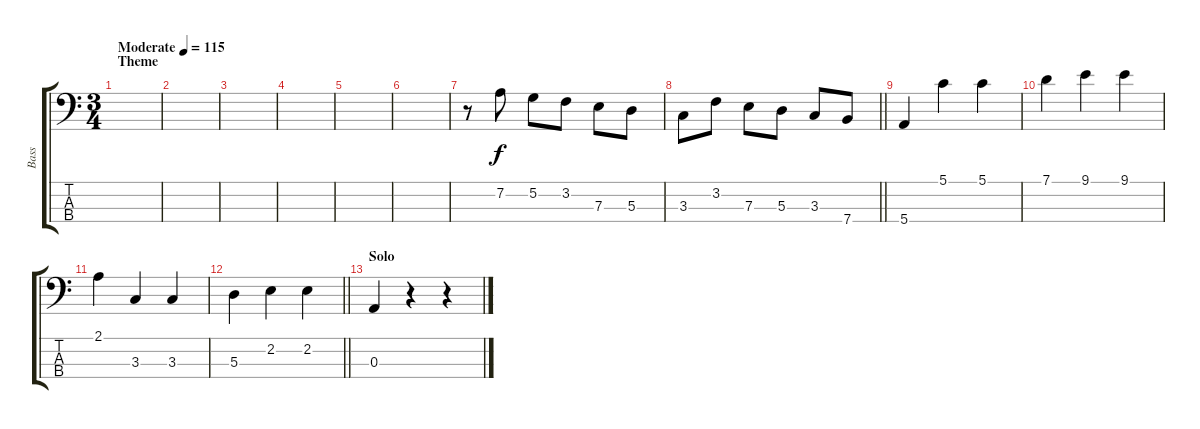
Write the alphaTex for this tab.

\track ("Bass" "Bass") {instrument electricbassfinger}
\staff {score tabs}
\tuning (G2 D2 A1 E1) {hide}
\ts (3 4)
\section ("" "Theme")
\tempo (115 "Moderate")
\clef f4
\ks aminor
|
|
|
|
|
|
r.8 7.2.8 5.2.8 3.2.8 7.3.8 5.3.8 |
\barLineRight lightlight
3.3.8 3.2.8 7.3.8 5.3.8 3.3.8 7.4.8 |
5.4.4 5.1.4 5.1.4 |
7.1.4 9.1.4 9.1.4 |
2.1.4 3.3.4 3.3.4 |
\barLineRight lightlight
5.3.4 2.2.4 2.2.4 |
\section ("" "Solo")
0.3.4 r.4 r.4
